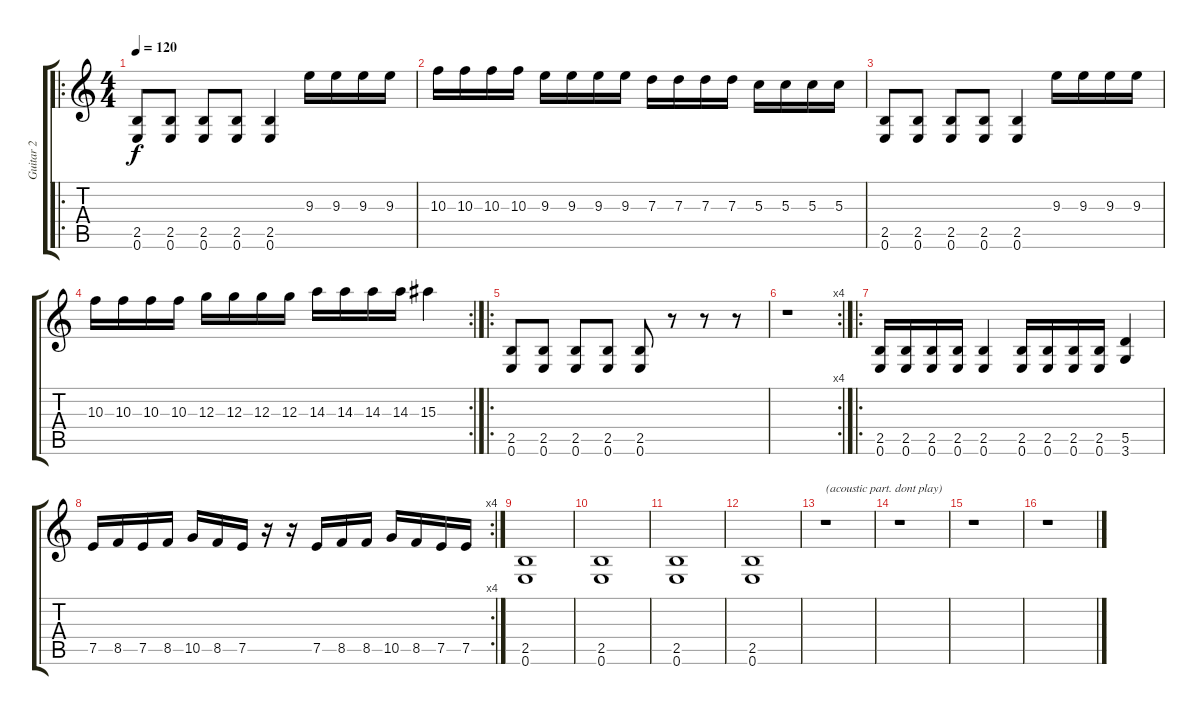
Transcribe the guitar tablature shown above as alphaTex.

\track ("Guitar 2" "Guitar 2") {instrument overdrivenguitar}
\staff {score tabs}
\tuning (E4 B3 G3 D3 A2 E2) {hide}
\ro
\ts (4 4)
\tempo 120
\clef g2
\ks c
(2.5 0.6).8{dy f instrument overdrivenguitar} (2.5 0.6).8 (2.5 0.6).8 (2.5 0.6).8 (2.5 0.6).4 9.3.16 9.3.16 9.3.16 9.3.16 |
10.3.16 10.3.16 10.3.16 10.3.16 9.3.16 9.3.16 9.3.16 9.3.16 7.3.16 7.3.16 7.3.16 7.3.16 5.3.16 5.3.16 5.3.16 5.3.16 |
(2.5 0.6).8 (2.5 0.6).8 (2.5 0.6).8 (2.5 0.6).8 (2.5 0.6).4 9.3.16 9.3.16 9.3.16 9.3.16 |
\rc 2
10.3.16 10.3.16 10.3.16 10.3.16 12.3.16 12.3.16 12.3.16 12.3.16 14.3.16 14.3.16 14.3.16 14.3.16 15.3.4 |
\ro
(2.5 0.6).8 (2.5 0.6).8 (2.5 0.6).8 (2.5 0.6).8 (2.5 0.6).8 r.8 r.8 r.8 |
\rc 4
r.1 |
\ro
(2.5 0.6).16 (2.5 0.6).16 (2.5 0.6).16 (2.5 0.6).16 (2.5 0.6).4 (2.5 0.6).16 (2.5 0.6).16 (2.5 0.6).16 (2.5 0.6).16 (5.5 3.6).4 |
\rc 4
7.5.16 8.5.16 7.5.16 8.5.16 10.5.16 8.5.16 7.5.16 r.16 r.16 7.5.16 8.5.16 8.5.16 10.5.16 8.5.16 7.5.16 7.5.16 |
(2.5 0.6).1 |
(2.5 0.6).1 |
(2.5 0.6).1 |
(2.5 0.6).1 |
r.1{txt "(acoustic part. dont play)"} |
r.1 |
r.1 |
r.1
